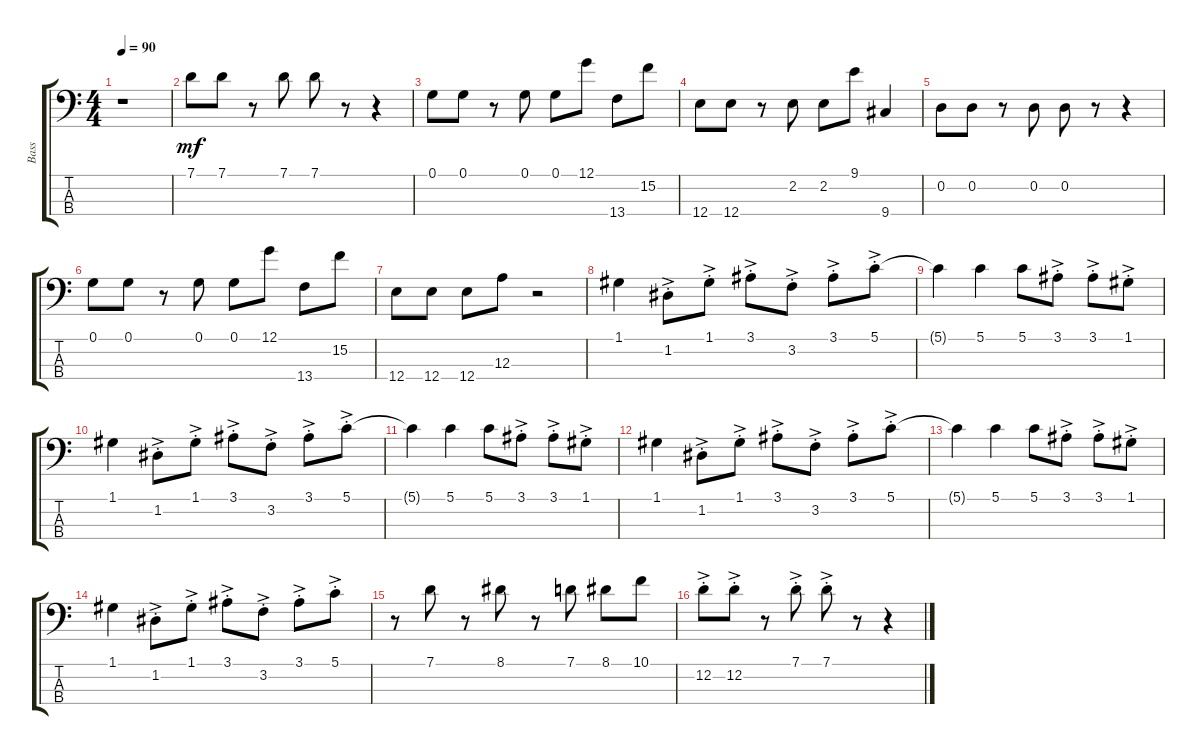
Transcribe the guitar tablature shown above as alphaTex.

\track ("Bass" "Bass") {instrument acousticbass}
\staff {score tabs}
\tuning (G2 D2 A1 E1) {hide}
\ts (4 4)
\tempo 90
\clef f4
\ks c
r.1{dy mf} |
7.1.8 7.1.8 r.8 7.1.8 7.1.8 r.8 r.4 |
0.1.8 0.1.8 r.8 0.1.8 0.1.8 12.1.8 13.4.8 15.2.8 |
12.4.8 12.4.8 r.8 2.2.8 2.2.8 9.1.8 9.4.4 |
0.2.8 0.2.8 r.8 0.2.8 0.2.8 r.8 r.4 |
0.1.8 0.1.8 r.8 0.1.8 0.1.8 12.1.8 13.4.8 15.2.8 |
12.4.8 12.4.8 12.4.8 12.3.8 r.2 |
1.1.4 1.2{ac st}.8 1.1{ac st}.8 3.1{ac st}.8 3.2{ac st}.8 3.1{ac st}.8 5.1{ac st}.8 |
5.1{t}.4 5.1.4 5.1.8 3.1{ac st}.8 3.1{ac st}.8 1.1{ac st}.8 |
1.1.4 1.2{ac st}.8 1.1{ac st}.8 3.1{ac st}.8 3.2{ac st}.8 3.1{ac st}.8 5.1{ac st}.8 |
5.1{t}.4 5.1.4 5.1.8 3.1{ac st}.8 3.1{ac st}.8 1.1{ac st}.8 |
1.1.4 1.2{ac st}.8 1.1{ac st}.8 3.1{ac st}.8 3.2{ac st}.8 3.1{ac st}.8 5.1{ac st}.8 |
5.1{t}.4 5.1.4 5.1.8 3.1{ac st}.8 3.1{ac st}.8 1.1{ac st}.8 |
1.1.4 1.2{ac st}.8 1.1{ac st}.8 3.1{ac st}.8 3.2{ac st}.8 3.1{ac st}.8 5.1{ac st}.8 |
r.8 7.1.8 r.8 8.1.8 r.8 7.1.8 8.1.8 10.1.8 |
12.2{ac st}.8 12.2{ac st}.8 r.8 7.1{ac st}.8 7.1{ac st}.8 r.8 r.4
